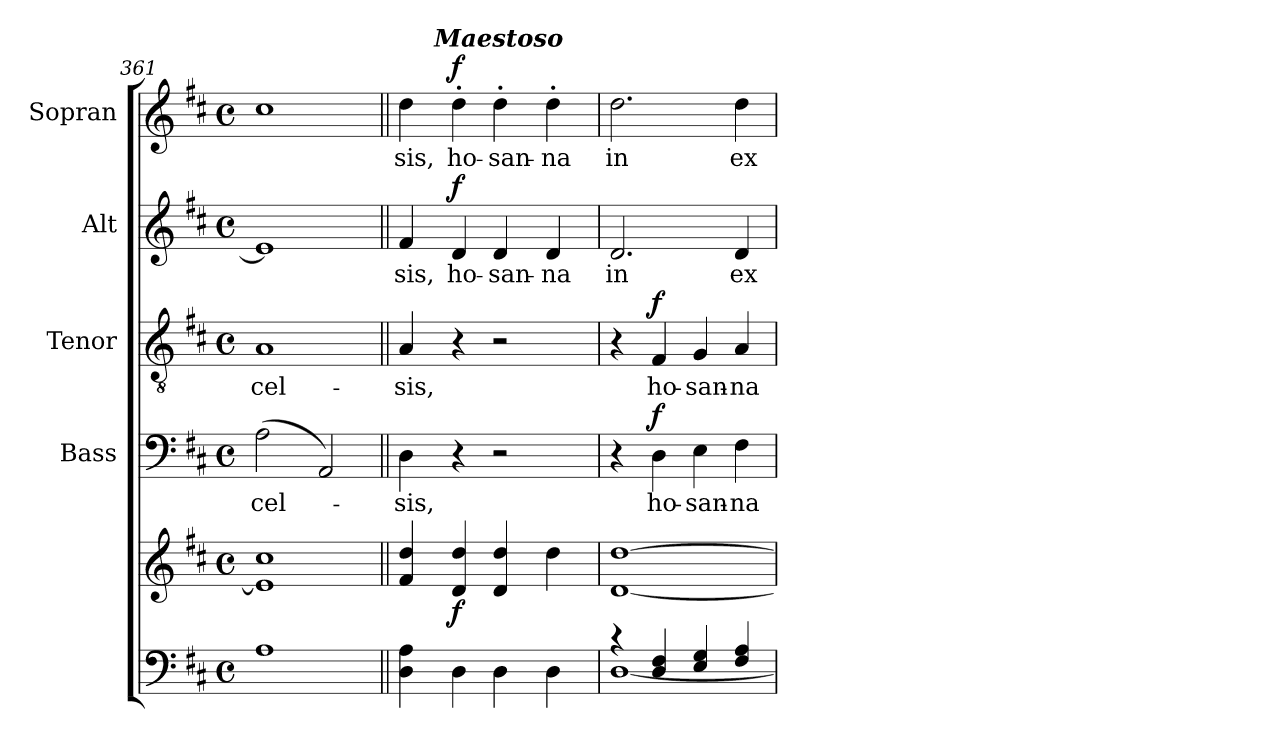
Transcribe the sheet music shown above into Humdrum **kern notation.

**kern	**kern	**dynam	**kern	**text	**dynam	**kern	**text	**dynam	**kern	**text	**dynam	**kern	**text	**dynam
*part5	*part5	*part5	*part4	*part4	*part4	*part3	*part3	*part3	*part2	*part2	*part2	*part1	*part1	*part1
*staff6	*staff5	*staff5/6	*staff4	*staff4	*staff4	*staff3	*staff3	*staff3	*staff2	*staff2	*staff2	*staff1	*staff1	*staff1
*	*	*	*I"Bass	*	*	*I"Tenor	*	*	*I"Alt	*	*	*I"Sopran	*	*
*	*	*	*I'B.	*	*	*I'T.	*	*	*I'A.	*	*	*I'S.	*	*
*clefF4	*clefG2	*	*clefF4	*	*	*clefGv2	*	*	*clefG2	*	*	*clefG2	*	*
*k[f#c#]	*k[f#c#]	*	*k[f#c#]	*	*	*k[f#c#]	*	*	*k[f#c#]	*	*	*k[f#c#]	*	*
*D:	*D:	*	*D:	*	*	*D:	*	*	*D:	*	*	*D:	*	*
*M4/4	*M4/4	*	*M4/4	*	*	*M4/4	*	*	*M4/4	*	*	*M4/4	*	*
*met(c)	*met(c)	*	*met(c)	*	*	*met(c)	*	*	*met(c)	*	*	*met(c)	*	*
=361	=361	=361	=361	=361	=361	=361	=361	=361	=361	=361	=361	=361	=361	=361
!	!	!	!	!LO:LY:b	!	!	!LO:LY:b	!	!	!	!	!	!	!
1A	1e] 1cc#	.	(>2A\	-cel-	.	1A	-cel-	.	1e]	.	.	1cc#	.	.
.	.	.	2AA/)	.	.	.	.	.	.	.	.	.	.	.
=362||	=362||	=362||	=362||	=362||	=362||	=362||	=362||	=362||	=362||	=362||	=362||	=362||	=362||	=362||
!	!	!	!	!LO:LY:b	!	!	!LO:LY:b	!	!	!LO:LY:b	!	!	!LO:LY:b	!
*	*	*	*	*	*	*	*	*	*	*	*	*^	*	*
4D\ 4A\	4f#/ 4dd/	.	4D\	-sis,	.	4A/	-sis,	.	4f#/	-sis,	.	4dd\	8.ryy	-sis,	.
!	!	!	!	!	!	!	!	!	!	!	!	!	!LO:TX:a:Bi:t=Maestoso	!	!
.	.	.	.	.	.	.	.	.	.	.	.	.	2ryy	.	.
!	!	!LO:DY:b	!	!	!	!	!	!	!	!LO:LY:b	!LO:DY:a	!	!	!LO:LY:b	!LO:DY:a
4D\	4d/ 4dd/	f	4r	.	.	4r	.	.	4d/	ho-	f	4dd'>\	.	ho-	f
!	!	!	!	!	!	!	!	!	!	!LO:LY:b	!	!	!	!LO:LY:b	!
4D\	4d/ 4dd/	.	2r	.	.	2r	.	.	4d/	-san-	.	4dd'>\	.	-san-	.
.	.	.	.	.	.	.	.	.	.	.	.	.	4ryy	.	.
!	!	!	!	!	!	!	!	!	!	!LO:LY:b	!	!	!	!LO:LY:b	!
4D\	4dd\	.	.	.	.	.	.	.	4d/	-na	.	4dd'>\	.	-na	.
.	.	.	.	.	.	.	.	.	.	.	.	.	16ryy	.	.
=363	=363	=363	=363	=363	=363	=363	=363	=363	=363	=363	=363	=363	=363	=363	=363
*^	*	*	*	*	*	*	*	*	*	*	*	*	*	*	*
!	!	!	!	!	!	!	!	!	!	!	!LO:LY:b	!	!	!	!LO:LY:b	!
*	*	*	*	*	*	*	*	*	*	*	*	*	*v	*v	*	*
4rc	[<1D	[1d [1dd	.	4r	.	.	4r	.	.	2.d/	in	.	2.dd\	in	.
!	!	!	!	!	!LO:LY:b	!LO:DY:a	!	!LO:LY:b	!LO:DY:a	!	!	!	!	!	!
4D/ 4F#/	.	.	.	4D\	ho-	f	4F#/	ho-	f	.	.	.	.	.	.
!	!	!	!	!	!LO:LY:b	!	!	!LO:LY:b	!	!	!	!	!	!	!
4E/ 4G/	.	.	.	4E\	-san-	.	4G/	-san-	.	.	.	.	.	.	.
!	!	!	!	!	!LO:LY:b	!	!	!LO:LY:b	!	!	!LO:LY:b	!	!	!LO:LY:b	!
4F#/ 4A/	.	.	.	4F#\	-na	.	4A/	-na	.	4d/	ex-	.	4dd\	ex-	.
*v	*v	*	*	*	*	*	*	*	*	*	*	*	*	*	*
=	=	=	=	=	=	=	=	=	=	=	=	=	=	=
*-	*-	*-	*-	*-	*-	*-	*-	*-	*-	*-	*-	*-	*-	*-
